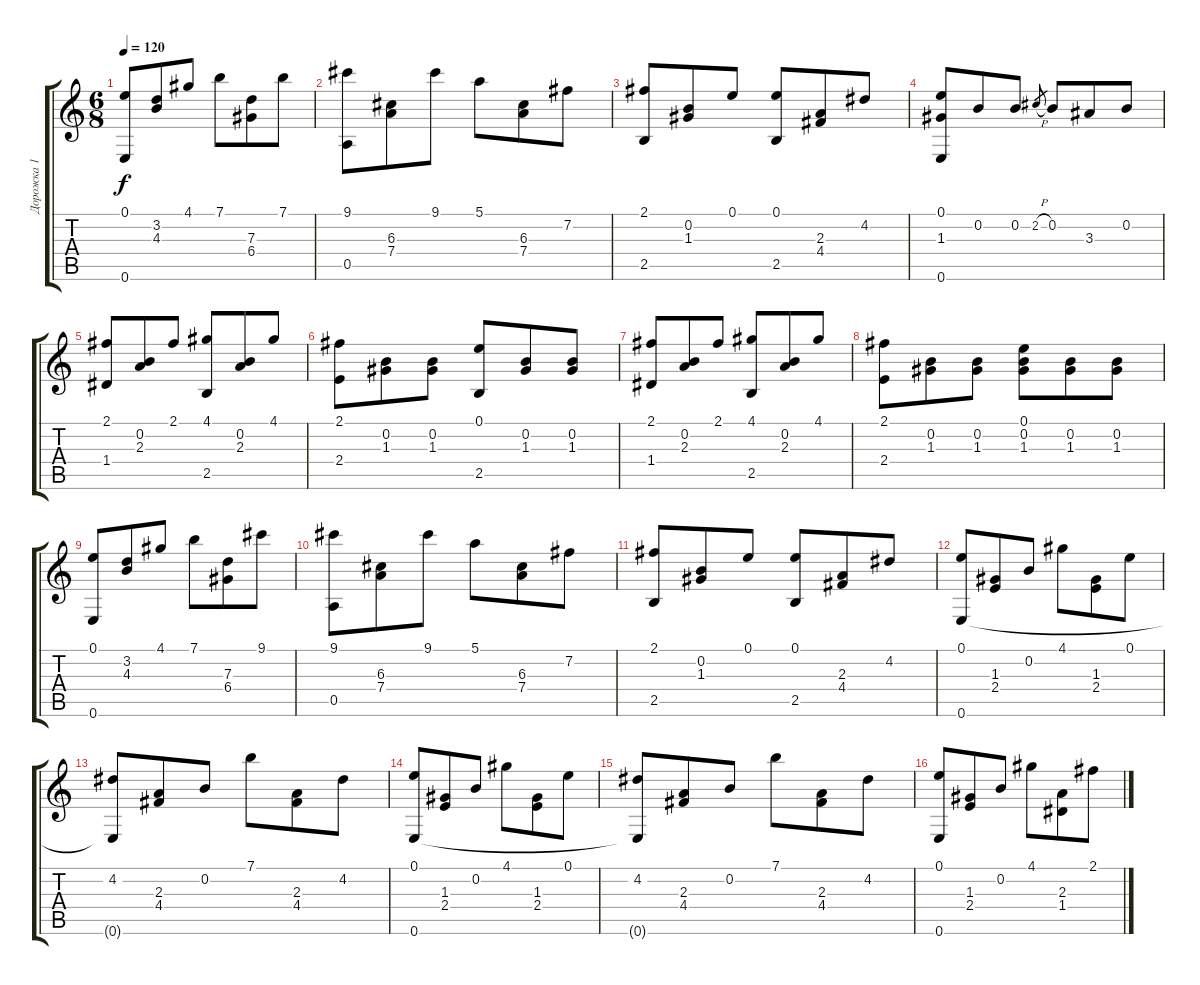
\track ("Дорожка 1" "Дорожка 1") {instrument acousticguitarsteel}
\staff {score tabs}
\tuning (E4 B3 G3 D3 A2 E2) {hide}
\ts (6 8)
\tempo 120
\clef g2
\ks c
(0.1 0.6).8{dy f} (3.2 4.3).8 4.1.8 7.1.8 (7.3 6.4).8 7.1.8 |
(9.1 0.5).8 (6.3 7.4).8 9.1.8 5.1.8 (6.3 7.4).8 7.2.8 |
(2.1 2.5).8 (0.2 1.3).8 0.1.8 (0.1 2.5).8 (2.3 4.4).8 4.2.8 |
(0.1 1.3 0.6).8 0.2.8 0.2.8 2.2{h}.8{gr} 0.2.8 3.3.8 0.2.8 |
(2.1 1.4).8 (0.2 2.3).8 2.1.8 (4.1 2.5).8 (0.2 2.3).8 4.1.8 |
(2.1 2.4).8 (0.2 1.3).8 (0.2 1.3).8 (0.1 2.5).8 (0.2 1.3).8 (0.2 1.3).8 |
(2.1 1.4).8 (0.2 2.3).8 2.1.8 (4.1 2.5).8 (0.2 2.3).8 4.1.8 |
(2.1 2.4).8 (0.2 1.3).8 (0.2 1.3).8 (0.1 0.2 1.3).8 (0.2 1.3).8 (0.2 1.3).8 |
(0.1 0.6).8 (3.2 4.3).8 4.1.8 7.1.8 (7.3 6.4).8 9.1.8 |
(9.1 0.5).8 (6.3 7.4).8 9.1.8 5.1.8 (6.3 7.4).8 7.2.8 |
(2.1 2.5).8 (0.2 1.3).8 0.1.8 (0.1 2.5).8 (2.3 4.4).8 4.2.8 |
(0.1 0.6).8 (1.3 2.4).8 0.2.8 4.1.8 (1.3 2.4).8 0.1.8 |
(4.2 0.6{t}).8 (2.3 4.4).8 0.2.8 7.1.8 (2.3 4.4).8 4.2.8 |
(0.1 0.6).8 (1.3 2.4).8 0.2.8 4.1.8 (1.3 2.4).8 0.1.8 |
(4.2 0.6{t}).8 (2.3 4.4).8 0.2.8 7.1.8 (2.3 4.4).8 4.2.8 |
(0.1 0.6).8 (1.3 2.4).8 0.2.8 4.1.8 (2.3 1.4).8 2.1.8
